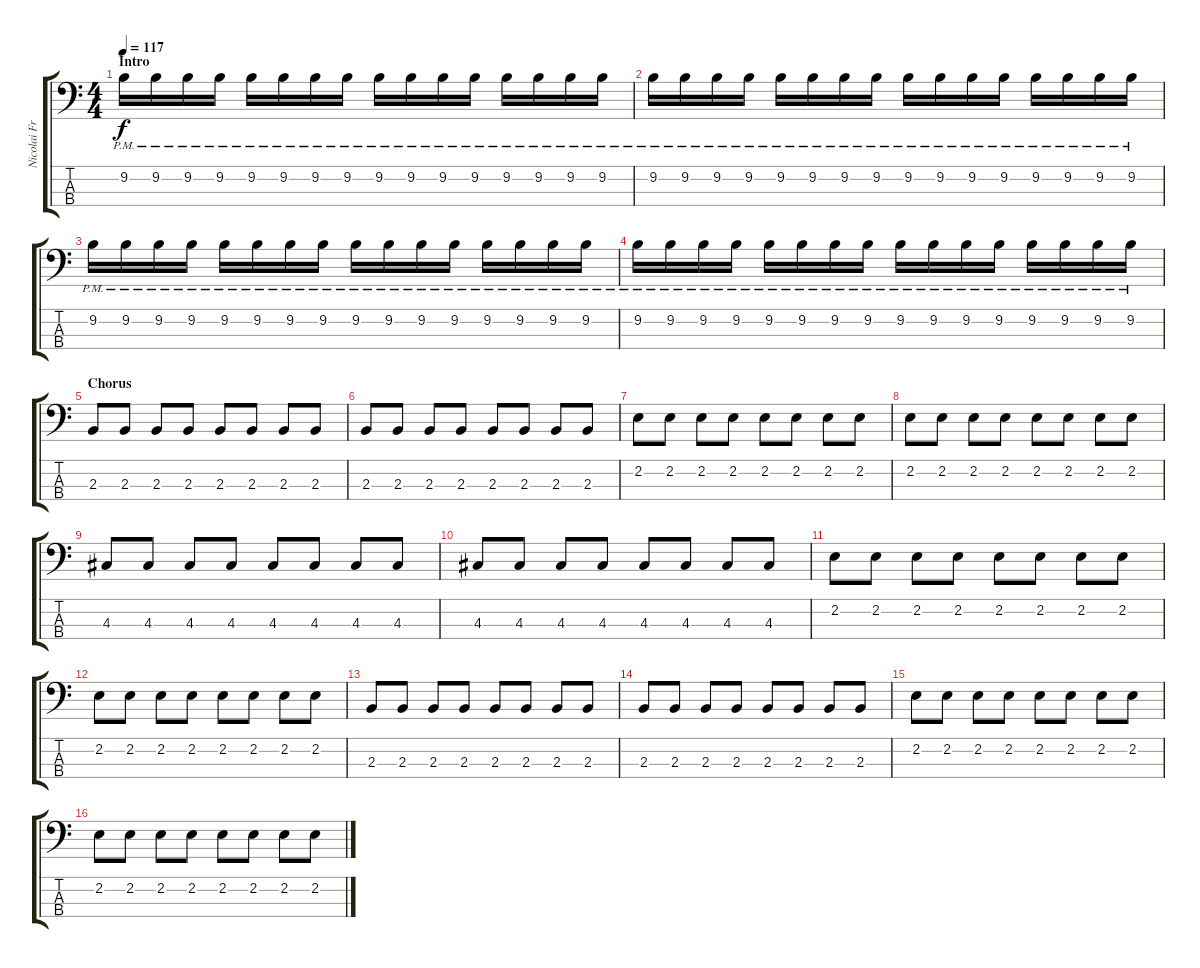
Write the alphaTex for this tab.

\track ("Nicolai Fraiture - Bass" "Nicolai Fr") {instrument electricbasspick}
\staff {score tabs}
\tuning (G2 D2 A1 E1) {hide}
\ts (4 4)
\section ("" "Intro")
\tempo 117
\clef f4
\ks c
9.2{pm}.16{dy f instrument electricbasspick} 9.2{pm}.16 9.2{pm}.16 9.2{pm}.16 9.2{pm}.16 9.2{pm}.16 9.2{pm}.16 9.2{pm}.16 9.2{pm}.16 9.2{pm}.16 9.2{pm}.16 9.2{pm}.16 9.2{pm}.16 9.2{pm}.16 9.2{pm}.16 9.2{pm}.16 |
9.2{pm}.16 9.2{pm}.16 9.2{pm}.16 9.2{pm}.16 9.2{pm}.16 9.2{pm}.16 9.2{pm}.16 9.2{pm}.16 9.2{pm}.16 9.2{pm}.16 9.2{pm}.16 9.2{pm}.16 9.2{pm}.16 9.2{pm}.16 9.2{pm}.16 9.2{pm}.16 |
9.2{pm}.16 9.2{pm}.16 9.2{pm}.16 9.2{pm}.16 9.2{pm}.16 9.2{pm}.16 9.2{pm}.16 9.2{pm}.16 9.2{pm}.16 9.2{pm}.16 9.2{pm}.16 9.2{pm}.16 9.2{pm}.16 9.2{pm}.16 9.2{pm}.16 9.2{pm}.16 |
9.2{pm}.16 9.2{pm}.16 9.2{pm}.16 9.2{pm}.16 9.2{pm}.16 9.2{pm}.16 9.2{pm}.16 9.2{pm}.16 9.2{pm}.16 9.2{pm}.16 9.2{pm}.16 9.2{pm}.16 9.2{pm}.16 9.2{pm}.16 9.2{pm}.16 9.2{pm}.16 |
\section ("" "Chorus")
2.3.8 2.3.8 2.3.8 2.3.8 2.3.8 2.3.8 2.3.8 2.3.8 |
2.3.8 2.3.8 2.3.8 2.3.8 2.3.8 2.3.8 2.3.8 2.3.8 |
2.2.8 2.2.8 2.2.8 2.2.8 2.2.8 2.2.8 2.2.8 2.2.8 |
2.2.8 2.2.8 2.2.8 2.2.8 2.2.8 2.2.8 2.2.8 2.2.8 |
4.3.8 4.3.8 4.3.8 4.3.8 4.3.8 4.3.8 4.3.8 4.3.8 |
4.3.8 4.3.8 4.3.8 4.3.8 4.3.8 4.3.8 4.3.8 4.3.8 |
2.2.8 2.2.8 2.2.8 2.2.8 2.2.8 2.2.8 2.2.8 2.2.8 |
2.2.8 2.2.8 2.2.8 2.2.8 2.2.8 2.2.8 2.2.8 2.2.8 |
2.3.8{instrument electricbasspick} 2.3.8 2.3.8 2.3.8 2.3.8 2.3.8 2.3.8 2.3.8 |
2.3.8 2.3.8 2.3.8 2.3.8 2.3.8 2.3.8 2.3.8 2.3.8 |
2.2.8 2.2.8 2.2.8 2.2.8 2.2.8 2.2.8 2.2.8 2.2.8 |
2.2.8 2.2.8 2.2.8 2.2.8 2.2.8 2.2.8 2.2.8 2.2.8
